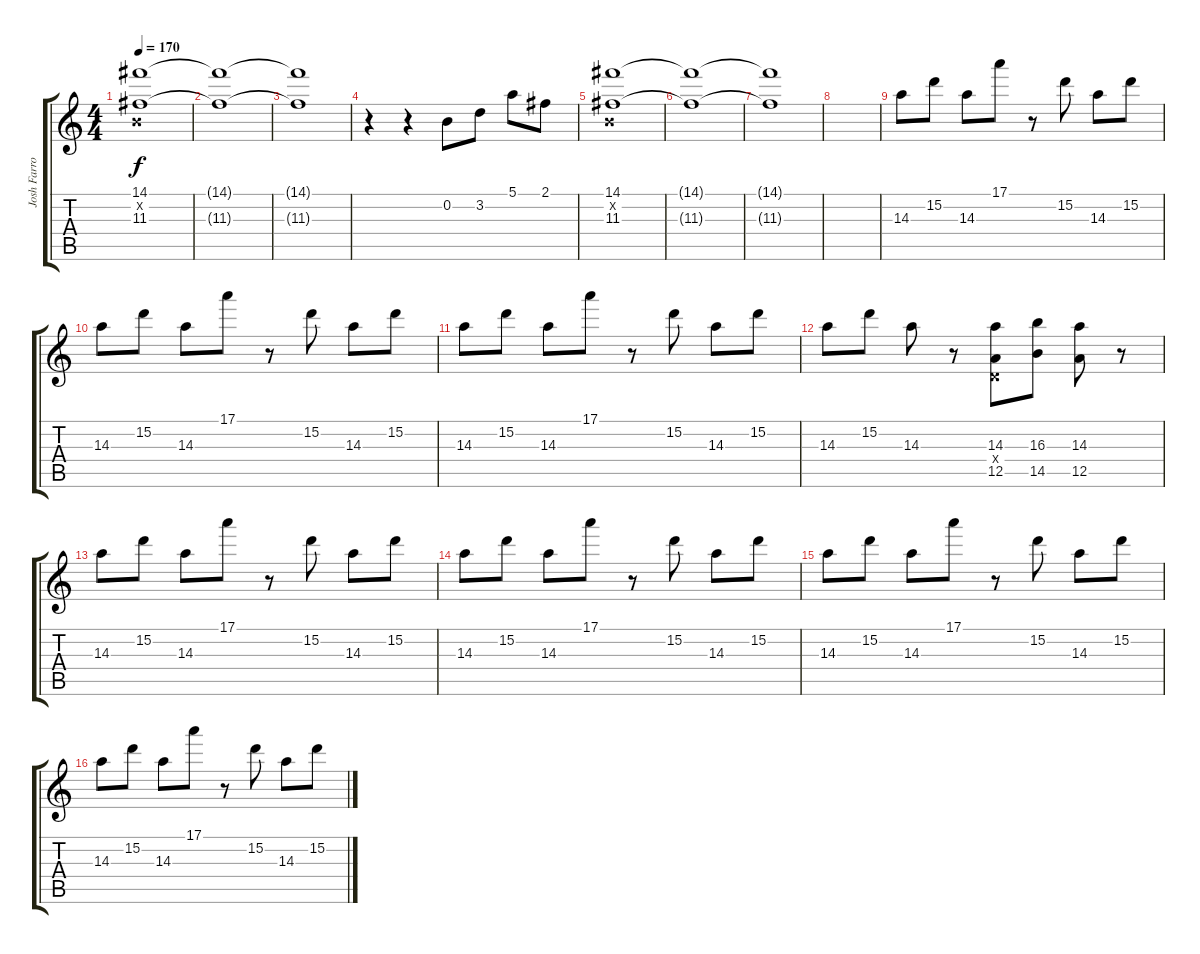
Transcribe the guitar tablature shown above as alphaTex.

\track ("Josh Farro Lead" "Josh Farro") {instrument distortionguitar}
\staff {score tabs}
\tuning (E4 B3 G3 D3 A2 D2) {hide}
\ts (4 4)
\tempo 170
\clef g2
\ks c
(14.1 0.2{x} 11.3).1{dy f} |
(14.1{t} 11.3{t}).1 |
(14.1{t} 11.3{t}).1 |
r.4 r.4 0.2.8 3.2.8 5.1.8 2.1.8 |
(14.1 0.2{x} 11.3).1 |
(14.1{t} 11.3{t}).1 |
(14.1{t} 11.3{t}).1 |
|
14.3.8 15.2.8 14.3.8 17.1.8 r.8 15.2.8 14.3.8 15.2.8 |
14.3.8 15.2.8 14.3.8 17.1.8 r.8 15.2.8 14.3.8 15.2.8 |
14.3.8 15.2.8 14.3.8 17.1.8 r.8 15.2.8 14.3.8 15.2.8 |
14.3.8 15.2.8 14.3.8 r.8 (14.3 0.4{x} 12.5).8 (16.3 14.5).8 (14.3 12.5).8 r.8 |
14.3.8 15.2.8 14.3.8 17.1.8 r.8 15.2.8 14.3.8 15.2.8 |
14.3.8 15.2.8 14.3.8 17.1.8 r.8 15.2.8 14.3.8 15.2.8 |
14.3.8 15.2.8 14.3.8 17.1.8 r.8 15.2.8 14.3.8 15.2.8 |
14.3.8 15.2.8 14.3.8 17.1.8 r.8 15.2.8 14.3.8 15.2.8
